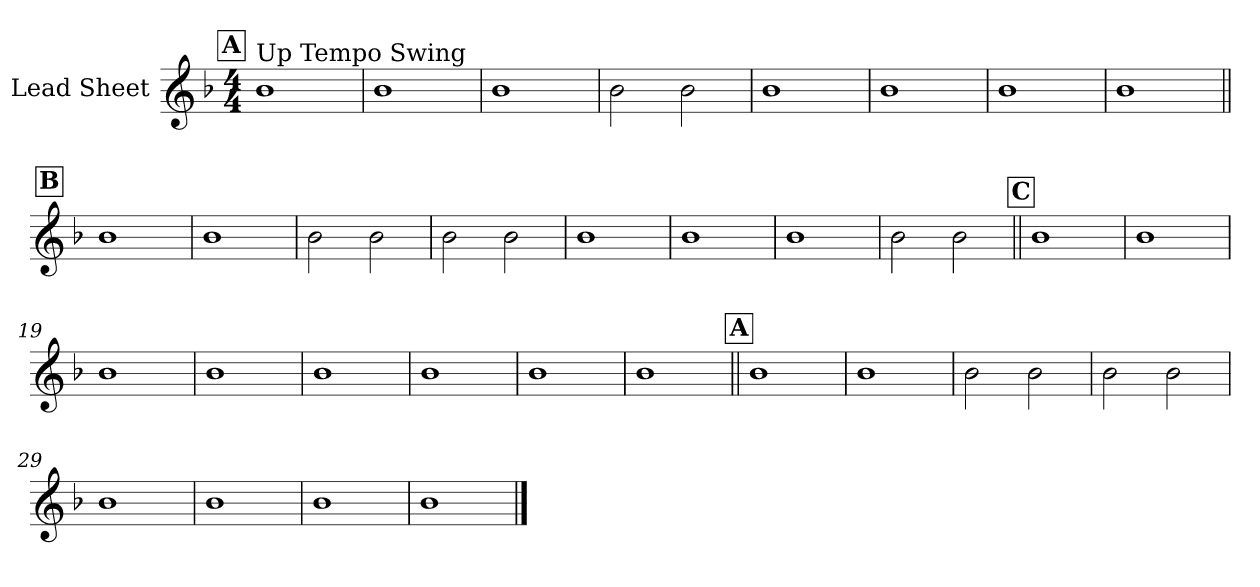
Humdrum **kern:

**kern
*part1
*staff1
*I"Lead Sheet
*clefG2
*k[b-]
*F:
*M4/4
!!LO:REH:place=s1:a:fs=14:t=A
=1
!LO:TX:a:t=Up Tempo Swing
1b-
=2
1b-
=3
1b-
=4
2b-\
2b-\
!!LO:LB:g=z
=5
1b-
=6
1b-
=7
1b-
=8
1b-
!!LO:LB:g=z
!!LO:REH:place=s1:a:fs=14:t=B
=9||
1b-
=10
1b-
=11
2b-\
2b-\
=12
2b-\
2b-\
!!LO:LB:g=z
=13
1b-
=14
1b-
=15
1b-
=16
2b-\
2b-\
!!LO:LB:g=z
!!LO:REH:place=s1:a:fs=14:t=C
=17||
1b-
=18
1b-
=19
1b-
=20
1b-
!!LO:LB:g=z
=21
1b-
=22
1b-
=23
1b-
=24
1b-
!!LO:LB:g=z
!!LO:REH:place=s1:a:fs=14:t=A
=25||
1b-
=26
1b-
=27
2b-\
2b-\
=28
2b-\
2b-\
!!LO:LB:g=z
=29
1b-
=30
1b-
=31
1b-
=32
1b-
==
*-
